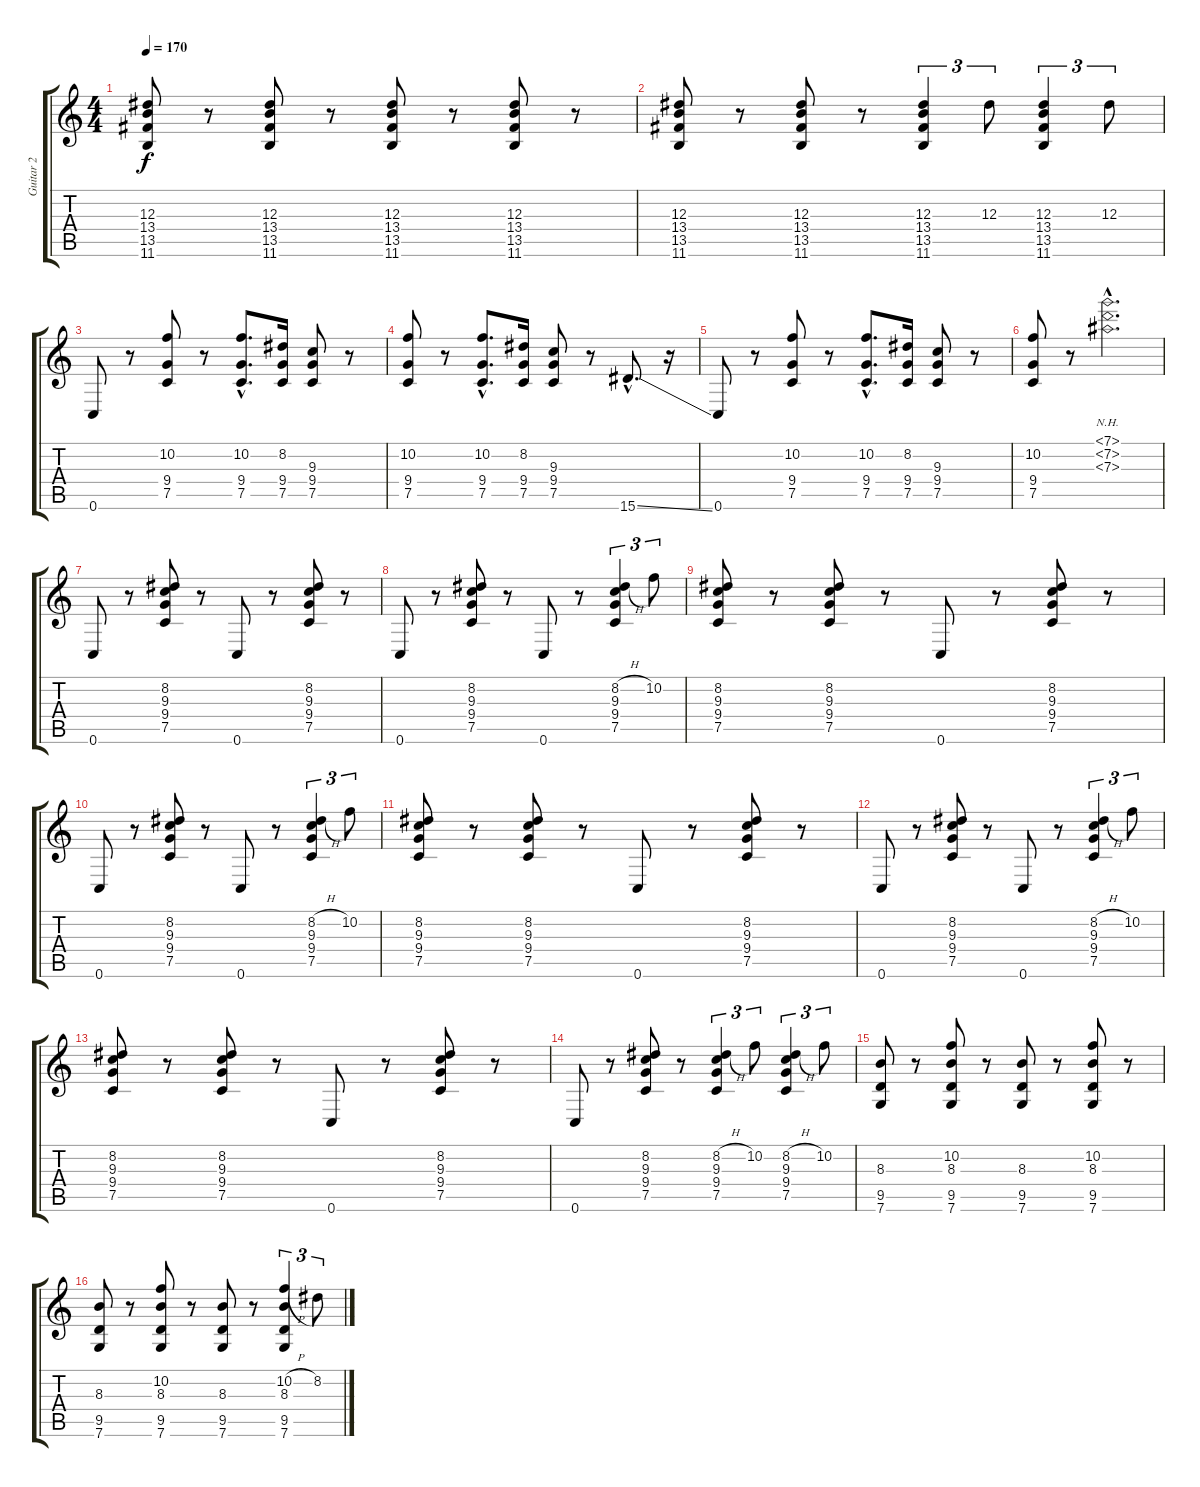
\track ("Guitar 2" "Guitar 2") {instrument distortionguitar}
\staff {score tabs}
\tuning (C4 G3 Eb3 Bb2 F2 C2) {hide}
\ts (4 4)
\tempo 170
\clef g2
\ks c
(12.3 13.4 13.5 11.6).8{dy f} r.8 (12.3 13.4 13.5 11.6).8 r.8 (12.3 13.4 13.5 11.6).8 r.8 (12.3 13.4 13.5 11.6).8 r.8 |
(12.3 13.4 13.5 11.6).8 r.8 (12.3 13.4 13.5 11.6).8 r.8 (12.3 13.4 13.5 11.6).4{tu (3 2)} 12.3.8{tu (3 2)} (12.3 13.4 13.5 11.6).4{tu (3 2)} 12.3.8{tu (3 2)} |
0.6.8 r.8 (10.2 9.4 7.5).8 r.8 (10.2{hac} 9.4{hac} 7.5{hac}).8{d} (8.2 9.4 7.5).16 (9.3 9.4 7.5).8 r.8 |
(10.2 9.4 7.5).8 r.8 (10.2{hac} 9.4{hac} 7.5{hac}).8{d} (8.2 9.4 7.5).16 (9.3 9.4 7.5).8 r.8 15.6{ss hac}.8{d} r.16 |
0.6.8 r.8 (10.2 9.4 7.5).8 r.8 (10.2{hac} 9.4{hac} 7.5{hac}).8{d} (8.2 9.4 7.5).16 (9.3 9.4 7.5).8 r.8 |
(10.2 9.4 7.5).8 r.8 (7.1{nh hac} 7.2{nh hac} 7.3{nh hac}).2{d} |
0.6.8 r.8 (8.2 9.3 9.4 7.5).8 r.8 0.6.8 r.8 (8.2 9.3 9.4 7.5).8 r.8 |
0.6.8 r.8 (8.2 9.3 9.4 7.5).8 r.8 0.6.8 r.8 (8.2{h} 9.3 9.4 7.5).4{tu (3 2)} 10.2.8{tu (3 2)} |
(8.2 9.3 9.4 7.5).8 r.8 (8.2 9.3 9.4 7.5).8 r.8 0.6.8 r.8 (8.2 9.3 9.4 7.5).8 r.8 |
0.6.8 r.8 (8.2 9.3 9.4 7.5).8 r.8 0.6.8 r.8 (8.2{h} 9.3 9.4 7.5).4{tu (3 2)} 10.2.8{tu (3 2)} |
(8.2 9.3 9.4 7.5).8 r.8 (8.2 9.3 9.4 7.5).8 r.8 0.6.8 r.8 (8.2 9.3 9.4 7.5).8 r.8 |
0.6.8 r.8 (8.2 9.3 9.4 7.5).8 r.8 0.6.8 r.8 (8.2{h} 9.3 9.4 7.5).4{tu (3 2)} 10.2.8{tu (3 2)} |
(8.2 9.3 9.4 7.5).8 r.8 (8.2 9.3 9.4 7.5).8 r.8 0.6.8 r.8 (8.2 9.3 9.4 7.5).8 r.8 |
0.6.8 r.8 (8.2 9.3 9.4 7.5).8 r.8 (8.2{h} 9.3 9.4 7.5).4{tu (3 2)} 10.2.8{tu (3 2)} (8.2{h} 9.3 9.4 7.5).4{tu (3 2)} 10.2.8{tu (3 2)} |
(8.3 9.5 7.6).8 r.8 (10.2 8.3 9.5 7.6).8 r.8 (8.3 9.5 7.6).8 r.8 (10.2 8.3 9.5 7.6).8 r.8 |
(8.3 9.5 7.6).8 r.8 (10.2 8.3 9.5 7.6).8 r.8 (8.3 9.5 7.6).8 r.8 (10.2{h} 8.3 9.5 7.6).4{tu (3 2)} 8.2.8{tu (3 2)}
